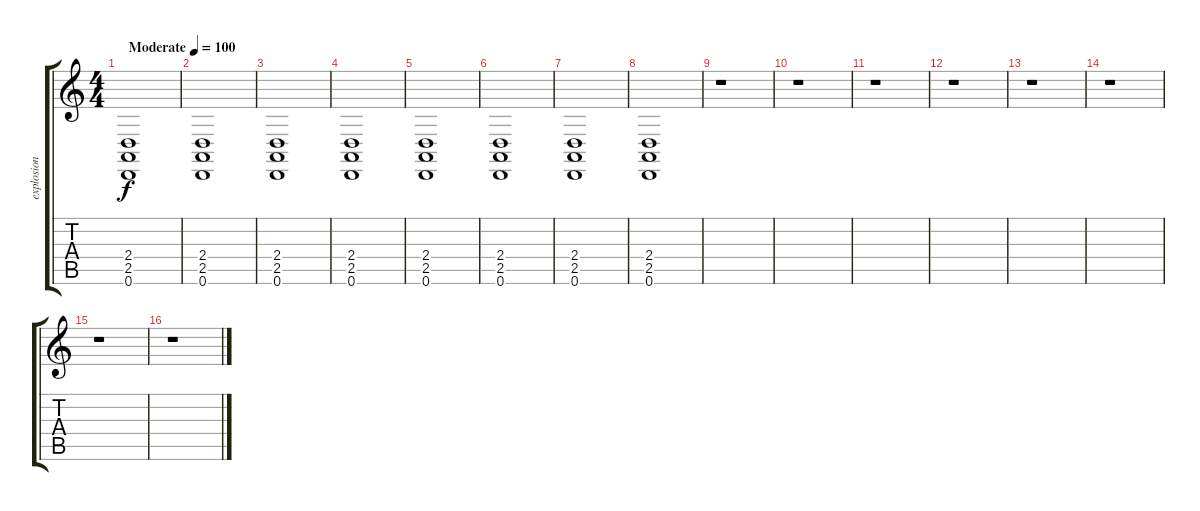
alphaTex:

\track ("explosion" "explosion") {instrument gunshot}
\staff {score tabs}
\tuning (D4 A3 F3 C3 G2 D2) {hide}
\ts (4 4)
\tempo (100 "Moderate")
\clef g2
\ks c
(2.4 2.5 0.6).1{dy f instrument gunshot} |
(2.4 2.5 0.6).1 |
(2.4 2.5 0.6).1 |
(2.4 2.5 0.6).1 |
(2.4 2.5 0.6).1 |
(2.4 2.5 0.6).1 |
(2.4 2.5 0.6).1 |
(2.4 2.5 0.6).1 |
r.1 |
r.1 |
r.1 |
r.1 |
r.1 |
r.1 |
r.1 |
r.1
